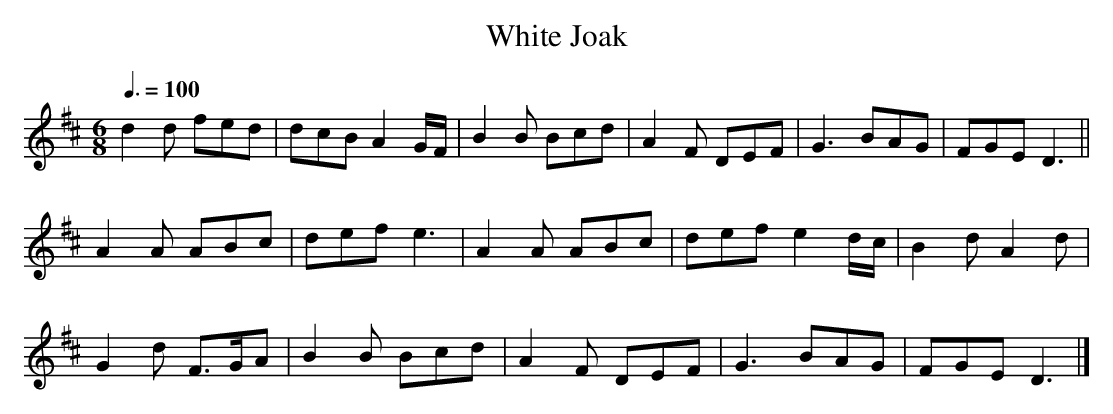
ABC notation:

X:1
T:White Joak
M:6/8
L:1/8
Q:3/8=100
K:D
d2d fed|dcB A2G/F/|B2B Bcd|A2F DEF|G3BAG|FGED3||
A2A ABc|defe3|A2A ABc|def e2d/c/|B2d A2d|
G2d F>GA|B2B Bcd|A2F DEF|G3BAG|FGED3|]
